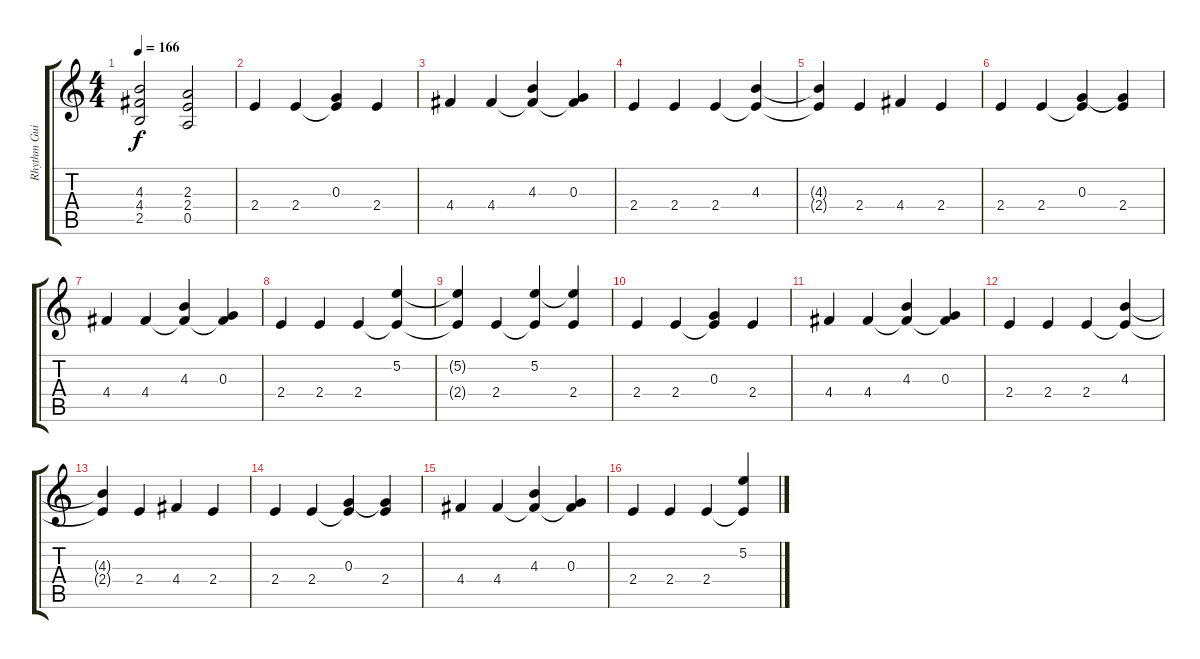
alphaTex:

\track ("Rhythm Guitar I" "Rhythm Gui") {instrument distortionguitar}
\staff {score tabs}
\tuning (E4 B3 G3 D3 A2 E2) {hide}
\ts (4 4)
\tempo 166
\clef g2
\ks c
(4.3 4.4 2.5).2{dy f} (2.3 2.4 0.5).2 |
2.4.4 2.4.4 (0.3 2.4{t}).4 2.4.4 |
4.4.4 4.4.4 (4.3 4.4{t}).4 (0.3 4.4{t}).4 |
2.4.4 2.4.4 2.4.4 (4.3 2.4{t}).4 |
(4.3{t} 2.4{t}).4 2.4.4 4.4.4 2.4.4 |
2.4.4 2.4.4 (0.3 2.4{t}).4 (0.3{t} 2.4).4 |
4.4.4 4.4.4 (4.3 4.4{t}).4 (0.3 4.4{t}).4 |
2.4.4 2.4.4 2.4.4 (5.2 2.4{t}).4 |
(5.2{t} 2.4{t}).4 2.4.4 (5.2 2.4{t}).4 (5.2{t} 2.4).4 |
2.4.4 2.4.4 (0.3 2.4{t}).4 2.4.4 |
4.4.4 4.4.4 (4.3 4.4{t}).4 (0.3 4.4{t}).4 |
2.4.4 2.4.4 2.4.4 (4.3 2.4{t}).4 |
(4.3{t} 2.4{t}).4 2.4.4 4.4.4 2.4.4 |
2.4.4 2.4.4 (0.3 2.4{t}).4 (0.3{t} 2.4).4 |
4.4.4 4.4.4 (4.3 4.4{t}).4 (0.3 4.4{t}).4 |
2.4.4 2.4.4 2.4.4 (5.2 2.4{t}).4
